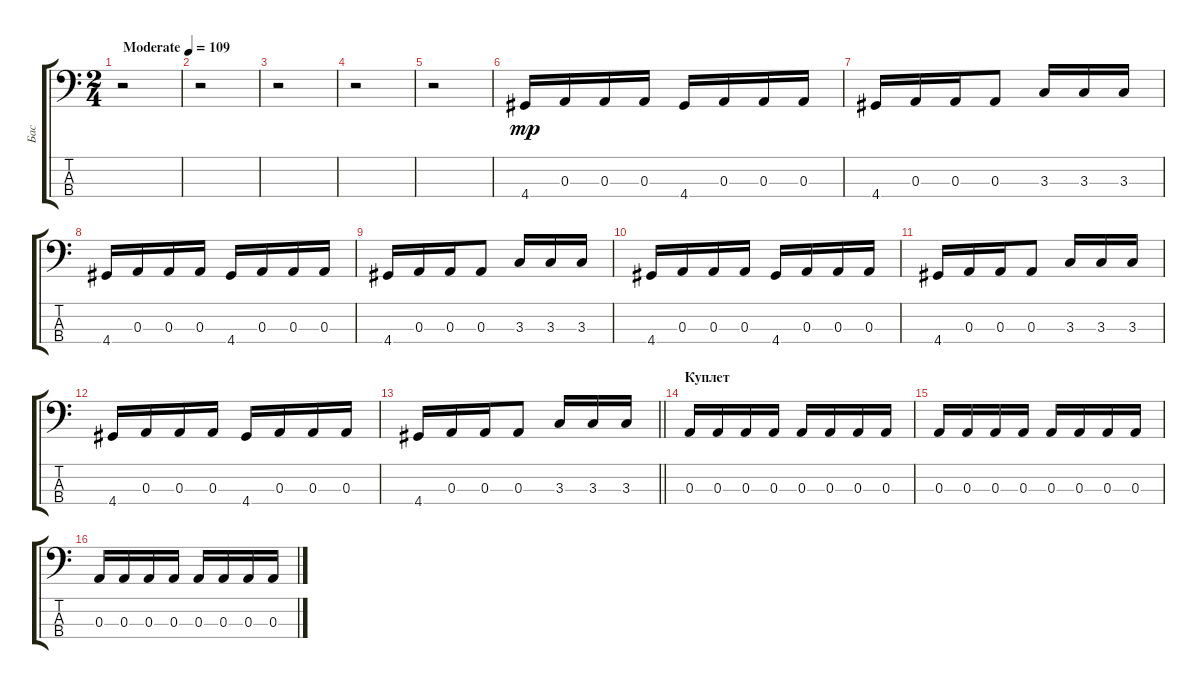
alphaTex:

\track ("Бас" "Бас") {instrument electricbassfinger}
\staff {score tabs}
\tuning (G2 D2 A1 E1) {hide}
\ts (2 4)
\tempo (109 "Moderate")
\clef f4
\ks c
r.2{dy mp instrument electricbassfinger} |
r.2 |
r.2 |
r.2 |
r.2 |
4.4.16 0.3.16 0.3.16 0.3.16 4.4.16 0.3.16 0.3.16 0.3.16 |
4.4.16 0.3.16 0.3.16 0.3.8 3.3.16 3.3.16 3.3.16 |
4.4.16 0.3.16 0.3.16 0.3.16 4.4.16 0.3.16 0.3.16 0.3.16 |
4.4.16 0.3.16 0.3.16 0.3.8 3.3.16 3.3.16 3.3.16 |
4.4.16 0.3.16 0.3.16 0.3.16 4.4.16 0.3.16 0.3.16 0.3.16 |
4.4.16 0.3.16 0.3.16 0.3.8 3.3.16 3.3.16 3.3.16 |
4.4.16 0.3.16 0.3.16 0.3.16 4.4.16 0.3.16 0.3.16 0.3.16 |
\barLineRight lightlight
4.4.16 0.3.16 0.3.16 0.3.8 3.3.16 3.3.16 3.3.16 |
\section ("" "Куплет")
0.3.16 0.3.16 0.3.16 0.3.16 0.3.16 0.3.16 0.3.16 0.3.16 |
0.3.16 0.3.16 0.3.16 0.3.16 0.3.16 0.3.16 0.3.16 0.3.16 |
0.3.16 0.3.16 0.3.16 0.3.16 0.3.16 0.3.16 0.3.16 0.3.16
